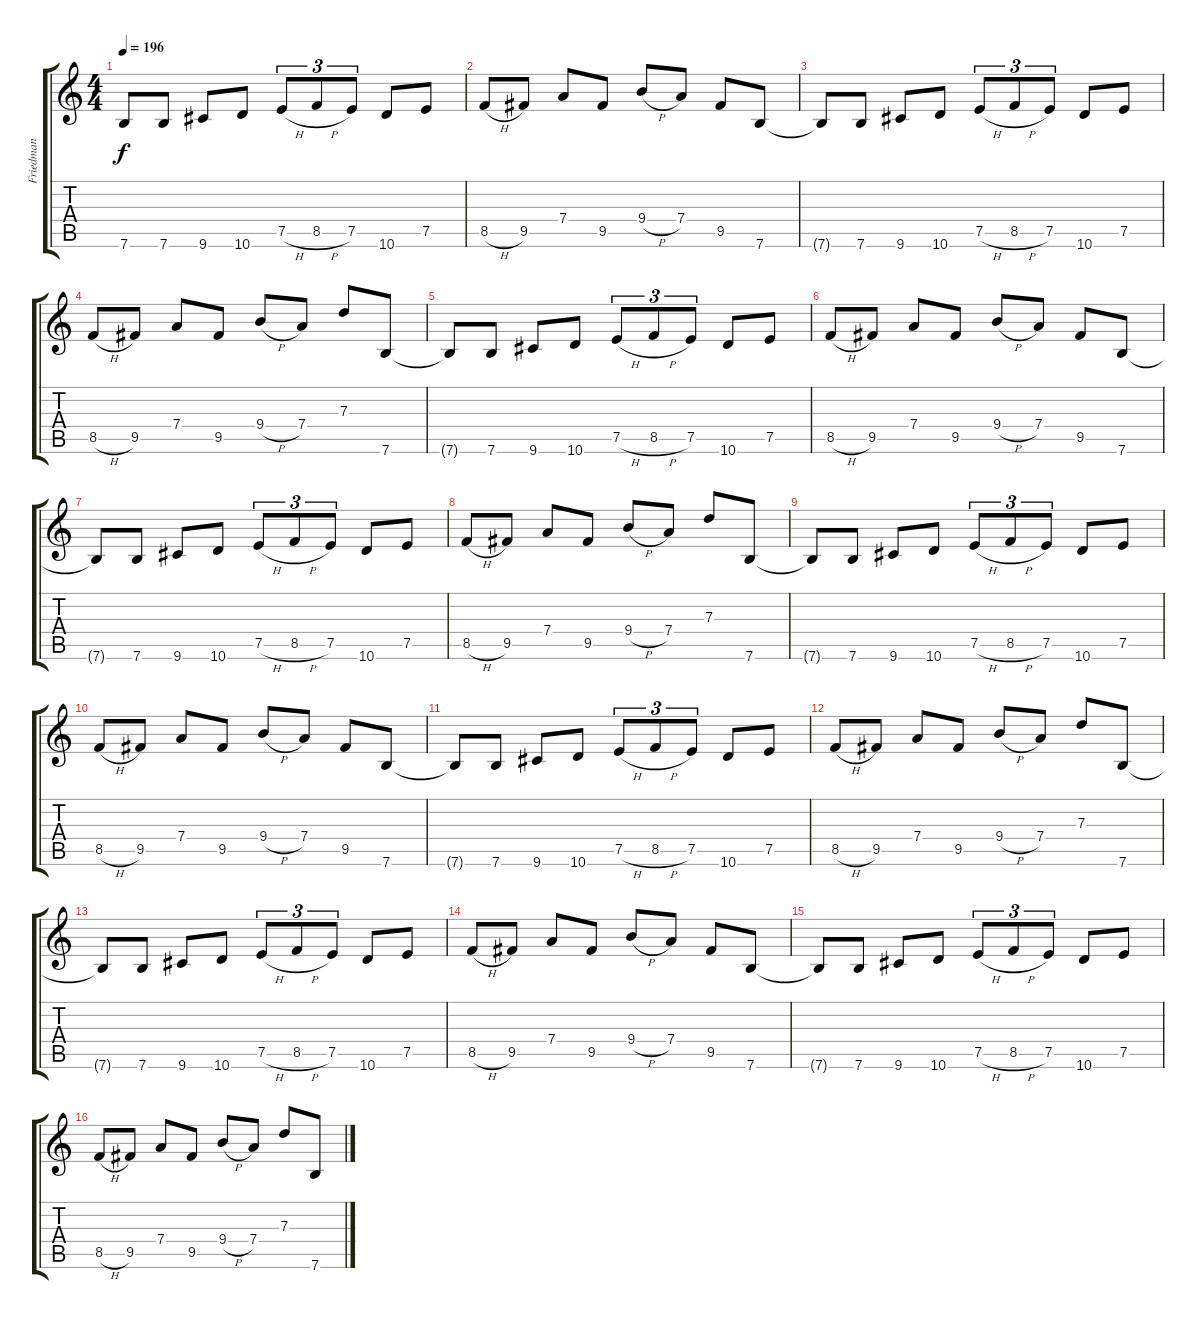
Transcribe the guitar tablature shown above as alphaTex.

\track ("Friedman" "Friedman") {instrument distortionguitar}
\staff {score tabs}
\tuning (E4 B3 G3 D3 A2 E2) {hide}
\ts (4 4)
\tempo 196
\clef g2
\ks c
7.6{t}.8{dy f} 7.6.8 9.6.8 10.6.8 7.5{h}.8{tu (3 2)} 8.5{h}.8{tu (3 2)} 7.5.8{tu (3 2)} 10.6.8 7.5.8 |
8.5{h}.8 9.5.8 7.4.8 9.5.8 9.4{h}.8 7.4.8 9.5.8 7.6.8 |
7.6{t}.8 7.6.8 9.6.8 10.6.8 7.5{h}.8{tu (3 2)} 8.5{h}.8{tu (3 2)} 7.5.8{tu (3 2)} 10.6.8 7.5.8 |
8.5{h}.8 9.5.8 7.4.8 9.5.8 9.4{h}.8 7.4.8 7.3.8 7.6.8 |
7.6{t}.8 7.6.8 9.6.8 10.6.8 7.5{h}.8{tu (3 2)} 8.5{h}.8{tu (3 2)} 7.5.8{tu (3 2)} 10.6.8 7.5.8 |
8.5{h}.8 9.5.8 7.4.8 9.5.8 9.4{h}.8 7.4.8 9.5.8 7.6.8 |
7.6{t}.8 7.6.8 9.6.8 10.6.8 7.5{h}.8{tu (3 2)} 8.5{h}.8{tu (3 2)} 7.5.8{tu (3 2)} 10.6.8 7.5.8 |
8.5{h}.8 9.5.8 7.4.8 9.5.8 9.4{h}.8 7.4.8 7.3.8 7.6.8 |
7.6{t}.8 7.6.8 9.6.8 10.6.8 7.5{h}.8{tu (3 2)} 8.5{h}.8{tu (3 2)} 7.5.8{tu (3 2)} 10.6.8 7.5.8 |
8.5{h}.8 9.5.8 7.4.8 9.5.8 9.4{h}.8 7.4.8 9.5.8 7.6.8 |
7.6{t}.8 7.6.8 9.6.8 10.6.8 7.5{h}.8{tu (3 2)} 8.5{h}.8{tu (3 2)} 7.5.8{tu (3 2)} 10.6.8 7.5.8 |
8.5{h}.8 9.5.8 7.4.8 9.5.8 9.4{h}.8 7.4.8 7.3.8 7.6.8 |
7.6{t}.8 7.6.8 9.6.8 10.6.8 7.5{h}.8{tu (3 2)} 8.5{h}.8{tu (3 2)} 7.5.8{tu (3 2)} 10.6.8 7.5.8 |
8.5{h}.8 9.5.8 7.4.8 9.5.8 9.4{h}.8 7.4.8 9.5.8 7.6.8 |
7.6{t}.8 7.6.8 9.6.8 10.6.8 7.5{h}.8{tu (3 2)} 8.5{h}.8{tu (3 2)} 7.5.8{tu (3 2)} 10.6.8 7.5.8 |
8.5{h}.8 9.5.8 7.4.8 9.5.8 9.4{h}.8 7.4.8 7.3.8 7.6.8
